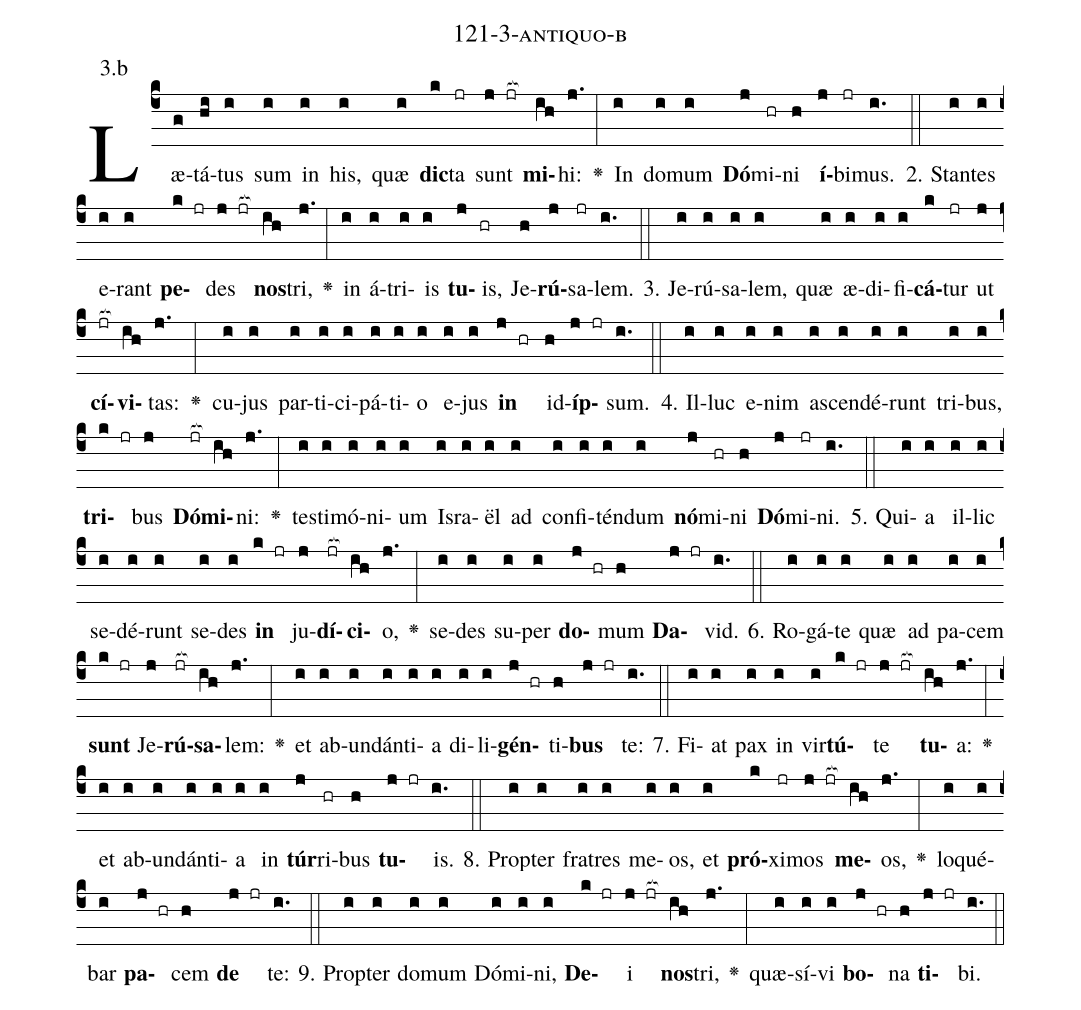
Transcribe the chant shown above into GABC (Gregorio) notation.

name: 121-3-antiquo-b;
annotation: 3.b;
%%
(c4)Læ(g)tá(hi)tus(i) sum(i) in(i) his,(i) quæ(i) <b>dic</b>(k)ta(jr) sunt(j jr[ocb:1{]) <b>mi</b>(ih[ocb:0}])hi:(j.) <v>\greheightstar</v>(:) In(i) do(i)mum(i) <b>Dó</b>(j)mi(hr)ni(h) <b>í</b>(j)bi(jr)mus.(i.) (::)
2. Stan(i)tes(i) e(i)rant(i) <b>pe</b>(k jr)des(j jr[ocb:1{]) <b>nos</b>(ih[ocb:0}])tri,(j.) <v>\greheightstar</v>(:) in(i) á(i)tri(i)is(i) <b>tu</b>(j)is,(hr) Je(h)<b>rú</b>(j)sa(jr)lem.(i.) (::)
3. Je(i)rú(i)sa(i)lem,(i) quæ(i) æ(i)di(i)fi(i)<b>cá</b>(k)tur(jr) ut(j) <b>cí</b>(jr[ocb:1{])<b>vi</b>(ih[ocb:0}])tas:(j.) <v>\greheightstar</v>(:) cu(i)jus(i) par(i)ti(i)ci(i)pá(i)ti(i)o(i) e(i)jus(i) <b>in</b>(j hr) id(h)<b>íp</b>(j jr)sum.(i.) (::)
4. Il(i)luc(i) e(i)nim(i) a(i)scen(i)dé(i)runt(i) tri(i)bus,(i) <b>tri</b>(k jr)bus(j) <b>Dó</b>(jr[ocb:1{])<b>mi</b>(ih[ocb:0}])ni:(j.) <v>\greheightstar</v>(:) tes(i)ti(i)mó(i)ni(i)um(i) Is(i)ra(i)ël(i) ad(i) con(i)fi(i)tén(i)dum(i) <b>nó</b>(j)mi(hr)ni(h) <b>Dó</b>(j)mi(jr)ni.(i.) (::)
5. Qui(i)a(i) il(i)lic(i) se(i)dé(i)runt(i) se(i)des(i) <b>in</b>(k jr) ju(j)<b>dí</b>(jr[ocb:1{])<b>ci</b>(ih[ocb:0}])o,(j.) <v>\greheightstar</v>(:) se(i)des(i) su(i)per(i) <b>do</b>(j hr)mum(h) <b>Da</b>(j jr)vid.(i.) (::)
6. Ro(i)gá(i)te(i) quæ(i) ad(i) pa(i)cem(i) <b>sunt</b>(k jr) Je(j)<b>rú</b>(jr[ocb:1{])<b>sa</b>(ih[ocb:0}])lem:(j.) <v>\greheightstar</v>(:) et(i) ab(i)un(i)dán(i)ti(i)a(i) di(i)li(i)<b>gén</b>(j hr)ti(h)<b>bus</b>(j jr) te:(i.) (::)
7. Fi(i)at(i) pax(i) in(i) vir(i)<b>tú</b>(k jr)te(j jr[ocb:1{]) <b>tu</b>(ih[ocb:0}])a:(j.) <v>\greheightstar</v>(:) et(i) ab(i)un(i)dán(i)ti(i)a(i) in(i) <b>túr</b>(j)ri(hr)bus(h) <b>tu</b>(j jr)is.(i.) (::)
8. Prop(i)ter(i) fra(i)tres(i) me(i)os,(i) et(i) <b>pró</b>(k)xi(jr)mos(j jr[ocb:1{]) <b>me</b>(ih[ocb:0}])os,(j.) <v>\greheightstar</v>(:) lo(i)qué(i)bar(i) <b>pa</b>(j hr)cem(h) <b>de</b>(j jr) te:(i.) (::)
9. Prop(i)ter(i) do(i)mum(i) Dó(i)mi(i)ni,(i) <b>De</b>(k jr)i(j jr[ocb:1{]) <b>nos</b>(ih[ocb:0}])tri,(j.) <v>\greheightstar</v>(:) quæ(i)sí(i)vi(i) <b>bo</b>(j hr)na(h) <b>ti</b>(j jr)bi.(i.) (::)
